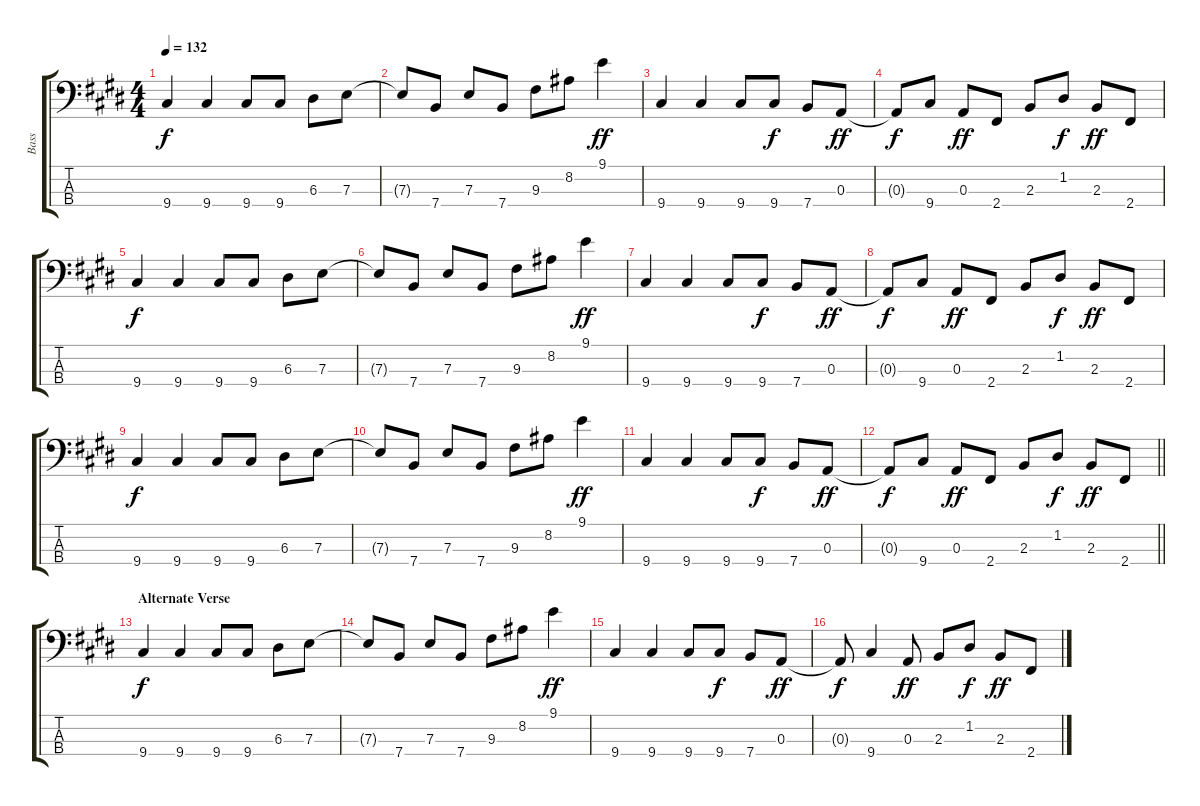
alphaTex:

\track ("Bass" "Bass") {instrument electricbassfinger}
\staff {score tabs}
\tuning (G2 D2 A1 E1) {hide}
\ts (4 4)
\tempo 132
\clef f4
\ks e
9.4.4{dy f} 9.4.4 9.4.8 9.4.8 6.3.8 7.3.8 |
7.3{t}.8 7.4.8 7.3.8 7.4.8 9.3.8 8.2.8 9.1.4{dy ff} |
9.4.4 9.4.4 9.4.8 9.4.8{dy f} 7.4.8 0.3.8{dy ff} |
0.3{t}.8{dy f} 9.4.8 0.3.8{dy ff} 2.4.8 2.3.8 1.2.8{dy f} 2.3.8{dy ff} 2.4.8 |
9.4.4{dy f} 9.4.4 9.4.8 9.4.8 6.3.8 7.3.8 |
7.3{t}.8 7.4.8 7.3.8 7.4.8 9.3.8 8.2.8 9.1.4{dy ff} |
9.4.4 9.4.4 9.4.8 9.4.8{dy f} 7.4.8 0.3.8{dy ff} |
0.3{t}.8{dy f} 9.4.8 0.3.8{dy ff} 2.4.8 2.3.8 1.2.8{dy f} 2.3.8{dy ff} 2.4.8 |
9.4.4{dy f} 9.4.4 9.4.8 9.4.8 6.3.8 7.3.8 |
7.3{t}.8 7.4.8 7.3.8 7.4.8 9.3.8 8.2.8 9.1.4{dy ff} |
9.4.4 9.4.4 9.4.8 9.4.8{dy f} 7.4.8 0.3.8{dy ff} |
\barLineRight lightlight
0.3{t}.8{dy f} 9.4.8 0.3.8{dy ff} 2.4.8 2.3.8 1.2.8{dy f} 2.3.8{dy ff} 2.4.8 |
\section ("" "Alternate Verse")
9.4.4{dy f} 9.4.4 9.4.8 9.4.8 6.3.8 7.3.8 |
7.3{t}.8 7.4.8 7.3.8 7.4.8 9.3.8 8.2.8 9.1.4{dy ff} |
9.4.4 9.4.4 9.4.8 9.4.8{dy f} 7.4.8 0.3.8{dy ff} |
0.3{t}.8{dy f} 9.4.4 0.3.8{dy ff} 2.3.8 1.2.8{dy f} 2.3.8{dy ff} 2.4.8
